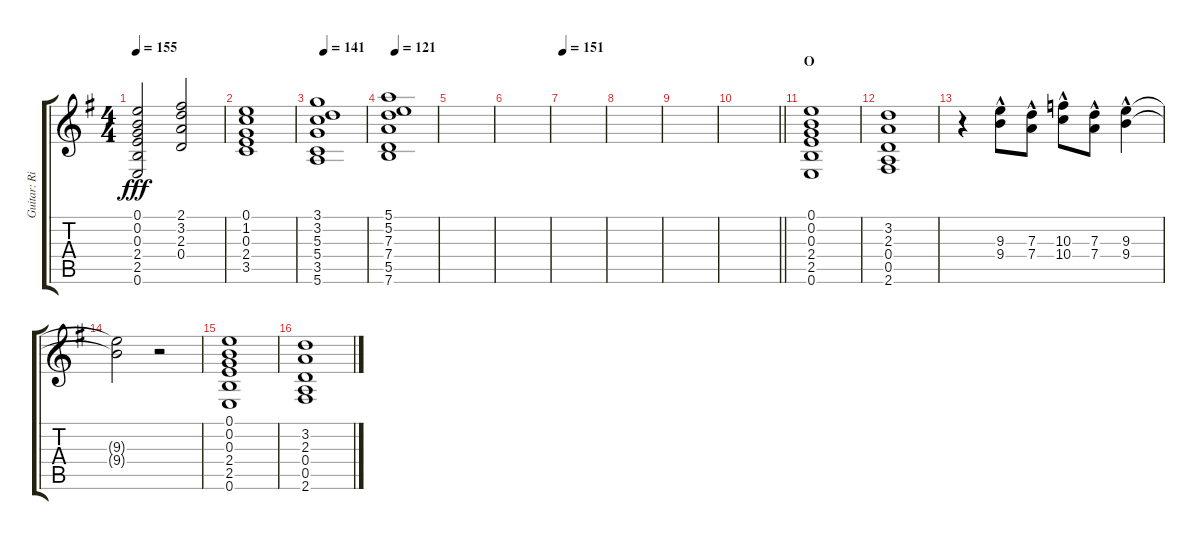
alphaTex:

\track ("Guitar: Rik" "Guitar: Ri") {instrument acousticguitarsteel}
\staff {score tabs}
\tuning (E4 B3 G3 D3 A2 E2) {hide}
\ts (4 4)
\tempo 155
\clef g2
\ks g
(0.1 0.2 0.3 2.4 2.5 0.6).2{dy fff} (2.1 3.2 2.3 0.4).2 |
(0.1 1.2 0.3 2.4 3.5).1 |
\tempo 141
(3.1 3.2 5.3 5.4 3.5 5.6).1 |
\tempo 121
(5.1 5.2 7.3 7.4 5.5 7.6).1 |
|
|
\tempo 151
|
|
|
\barLineRight lightlight
|
\section ("" "O")
(0.1 0.2 0.3 2.4 2.5 0.6).1 |
(3.2 2.3 0.4 0.5 2.6).1 |
r.4 (9.3{hac} 9.4{hac}).8 (7.3{hac} 7.4{hac}).8 (10.3{hac} 10.4{hac}).8 (7.3{hac} 7.4{hac}).8 (9.3{hac} 9.4{hac}).4 |
(9.3{t} 9.4{t}).2 r.2 |
(0.1 0.2 0.3 2.4 2.5 0.6).1 |
(3.2 2.3 0.4 0.5 2.6).1
